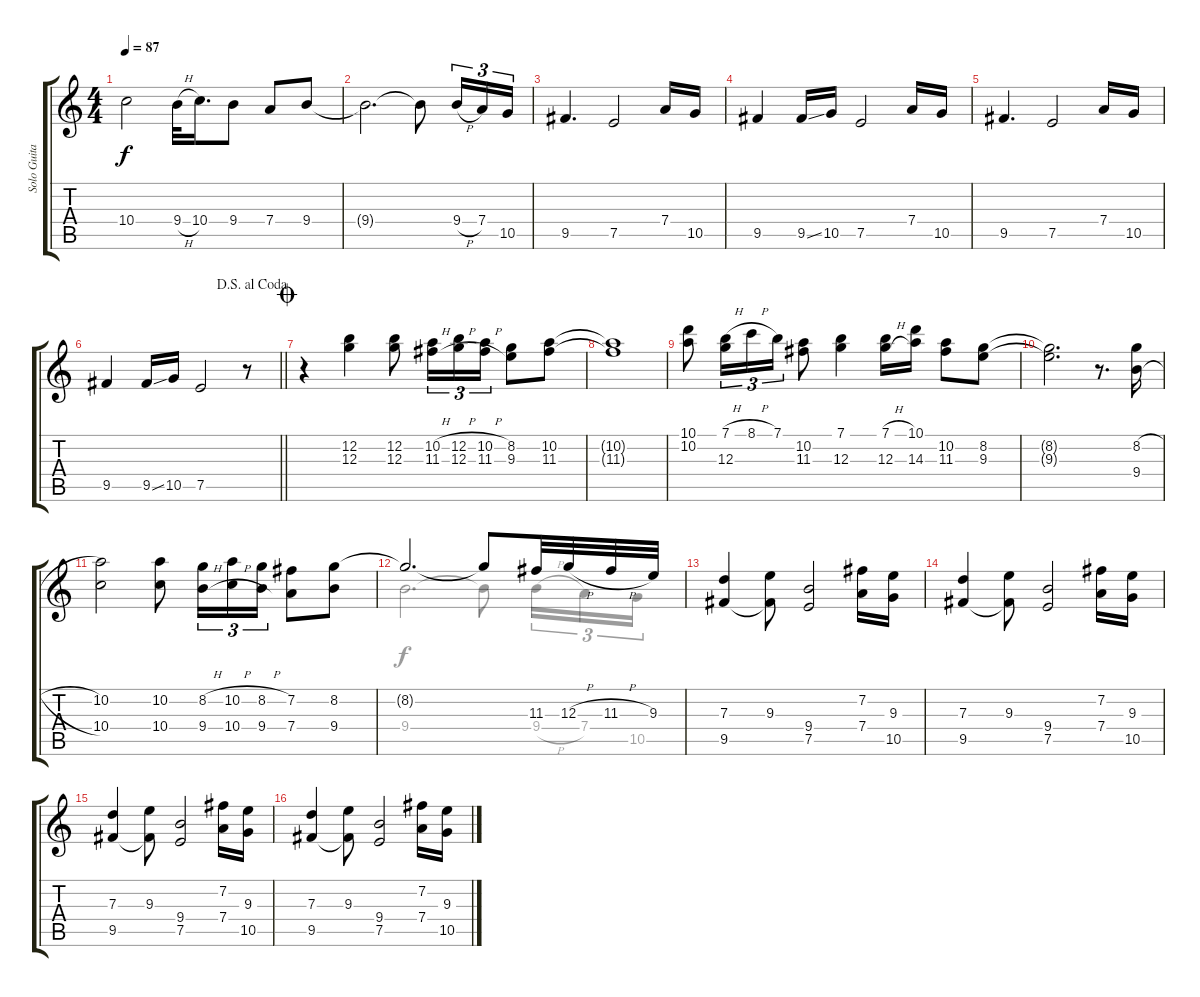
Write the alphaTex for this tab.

\track ("Solo Guitar" "Solo Guita") {instrument overdrivenguitar}
\staff {score tabs}
\tuning (E4 B3 G3 D3 A2 E2) {hide}
\voice
\ts (4 4)
\tempo 87
\clef g2
\ks c
10.4.2{dy f} 9.4{h}.32 10.4.16{d} 9.4.8 7.4.8 9.4.8 |
9.4{t}.2{d} 9.4{t}.8 9.4{h}.16{tu (3 2)} 7.4.16{tu (3 2)} 10.5.16{tu (3 2)} |
9.5.4{d} 7.5.2 7.4.16 10.5.16 |
9.5.4 9.5{ss}.16 10.5.16 7.5.2 7.4.16 10.5.16 |
9.5.4{d} 7.5.2 7.4.16 10.5.16 |
\jump dalsegnoalcoda
\barLineRight lightlight
9.5.4 9.5{ss}.16 10.5.16 7.5.2 r.8 |
\jump coda
r.4 (12.2 12.3).4 (12.2 12.3).8 (10.2{h} 11.3{h}).16{tu (3 2)} (12.2{h} 12.3{h}).16{tu (3 2)} (10.2{h} 11.3{h}).16{tu (3 2)} (8.2 9.3).8 (10.2 11.3).8 |
(10.2{t} 11.3{t}).1 |
(10.1 10.2).8 (7.1{h} 12.3).16{tu (3 2)} 8.1{h}.16{tu (3 2)} 7.1.16{tu (3 2)} (10.2 11.3).8 (7.1 12.3).4 (7.1{h} 12.3{h}).16 (10.1 14.3).16 (10.2 11.3).8 (8.2 9.3).8 |
(8.2{t} 9.3{t}).2{d} r.8{d} (8.2{h} 9.4{h}).16 |
(10.2 10.4).2 (10.2 10.4).8 (8.2{h} 9.4{h}).16{tu (3 2)} (10.2{h} 10.4{h}).16{tu (3 2)} (8.2{h} 9.4{h}).16{tu (3 2)} (7.2 7.4).8 (8.2 9.4).8 |
8.2{t}.2{d} 8.2{t}.8 11.3.32 12.3{h}.32 11.3{h}.32 9.3.32 |
(7.3 9.5).4 (9.3 9.5{t}).8 (9.4 7.5).2 (7.2 7.4).16 (9.3 10.5).16 |
(7.3 9.5).4{volume 12} (9.3 9.5{t}).8 (9.4 7.5).2 (7.2 7.4).16 (9.3 10.5).16 |
(7.3 9.5).4 (9.3 9.5{t}).8 (9.4 7.5).2 (7.2 7.4).16 (9.3 10.5).16 |
(7.3 9.5).4{volume 10} (9.3 9.5{t}).8 (9.4 7.5).2 (7.2 7.4).16 (9.3 10.5).16
\voice
\clef g2
\ottava regular
\simile none
\ks c
|
|
|
|
|
\barLineRight lightlight
|
|
|
|
|
|
9.4.2{d} 9.4{t}.8 9.4{h}.16{tu (3 2)} 7.4.16{tu (3 2)} 10.5.16{tu (3 2)} |
|
|
|
